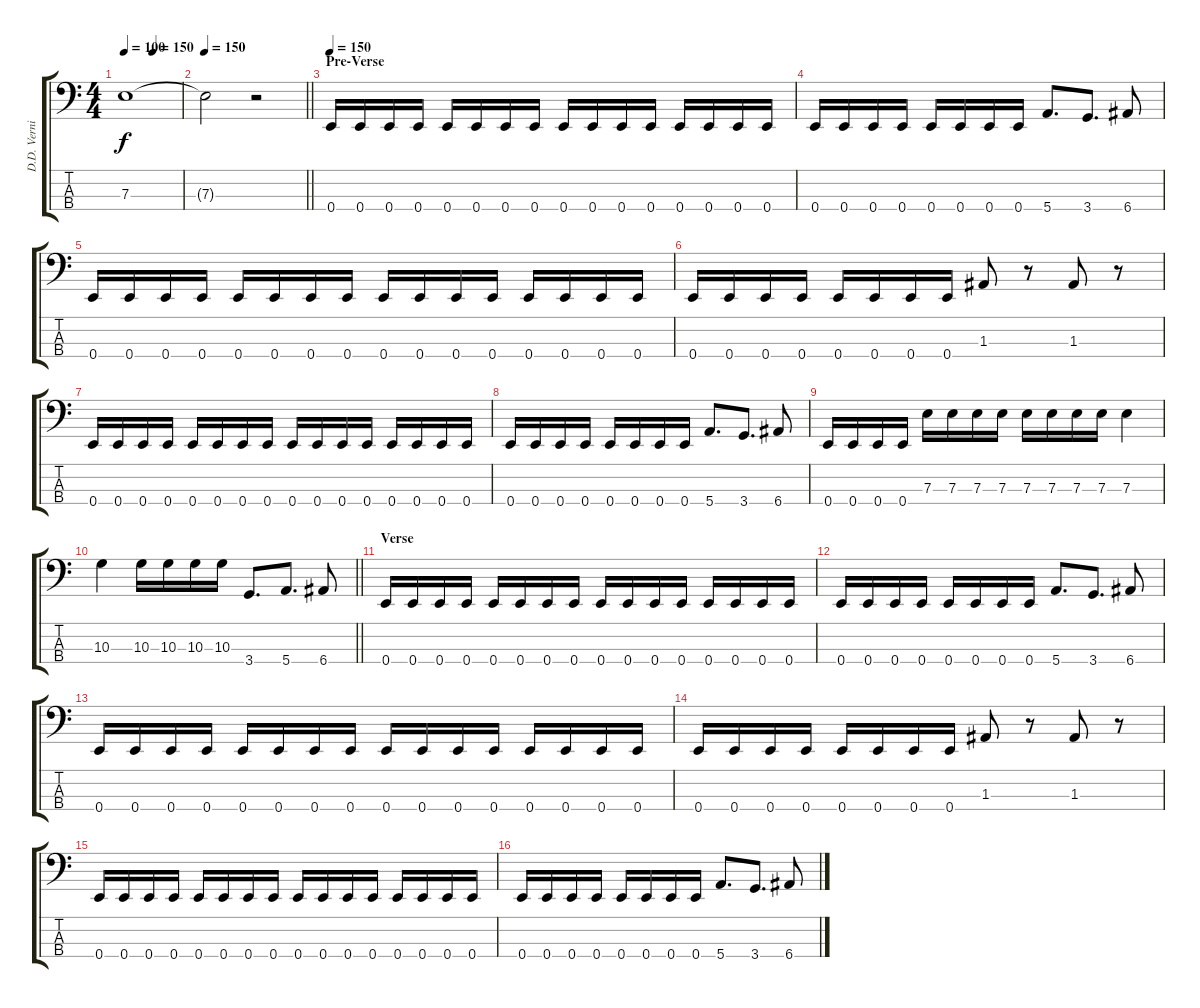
\track ("D.D. Verni" "D.D. Verni") {instrument electricbasspick}
\staff {score tabs}
\tuning (G2 D2 A1 E1) {hide}
\ts (4 4)
\tempo 100
\tempo (150 0.5)
\clef f4
\ks c
7.3{t}.1{dy f} |
\tempo 150
\barLineRight lightlight
7.3{t}.2 r.2 |
\section ("" "Pre-Verse")
\tempo 150
0.4.16 0.4.16 0.4.16 0.4.16 0.4.16 0.4.16 0.4.16 0.4.16 0.4.16 0.4.16 0.4.16 0.4.16 0.4.16 0.4.16 0.4.16 0.4.16 |
0.4.16 0.4.16 0.4.16 0.4.16 0.4.16 0.4.16 0.4.16 0.4.16 5.4.8{d} 3.4.8{d} 6.4.8 |
0.4.16 0.4.16 0.4.16 0.4.16 0.4.16 0.4.16 0.4.16 0.4.16 0.4.16 0.4.16 0.4.16 0.4.16 0.4.16 0.4.16 0.4.16 0.4.16 |
0.4.16 0.4.16 0.4.16 0.4.16 0.4.16 0.4.16 0.4.16 0.4.16 1.3.8 r.8 1.3.8 r.8 |
0.4.16 0.4.16 0.4.16 0.4.16 0.4.16 0.4.16 0.4.16 0.4.16 0.4.16 0.4.16 0.4.16 0.4.16 0.4.16 0.4.16 0.4.16 0.4.16 |
0.4.16 0.4.16 0.4.16 0.4.16 0.4.16 0.4.16 0.4.16 0.4.16 5.4.8{d} 3.4.8{d} 6.4.8 |
0.4.16 0.4.16 0.4.16 0.4.16 7.3.16 7.3.16 7.3.16 7.3.16 7.3.16 7.3.16 7.3.16 7.3.16 7.3.4 |
\barLineRight lightlight
10.3.4 10.3.16 10.3.16 10.3.16 10.3.16 3.4.8{d} 5.4.8{d} 6.4.8 |
\section ("" "Verse")
0.4.16 0.4.16 0.4.16 0.4.16 0.4.16 0.4.16 0.4.16 0.4.16 0.4.16 0.4.16 0.4.16 0.4.16 0.4.16 0.4.16 0.4.16 0.4.16 |
0.4.16 0.4.16 0.4.16 0.4.16 0.4.16 0.4.16 0.4.16 0.4.16 5.4.8{d} 3.4.8{d} 6.4.8 |
0.4.16 0.4.16 0.4.16 0.4.16 0.4.16 0.4.16 0.4.16 0.4.16 0.4.16 0.4.16 0.4.16 0.4.16 0.4.16 0.4.16 0.4.16 0.4.16 |
0.4.16 0.4.16 0.4.16 0.4.16 0.4.16 0.4.16 0.4.16 0.4.16 1.3.8 r.8 1.3.8 r.8 |
0.4.16 0.4.16 0.4.16 0.4.16 0.4.16 0.4.16 0.4.16 0.4.16 0.4.16 0.4.16 0.4.16 0.4.16 0.4.16 0.4.16 0.4.16 0.4.16 |
0.4.16 0.4.16 0.4.16 0.4.16 0.4.16 0.4.16 0.4.16 0.4.16 5.4.8{d} 3.4.8{d} 6.4.8
